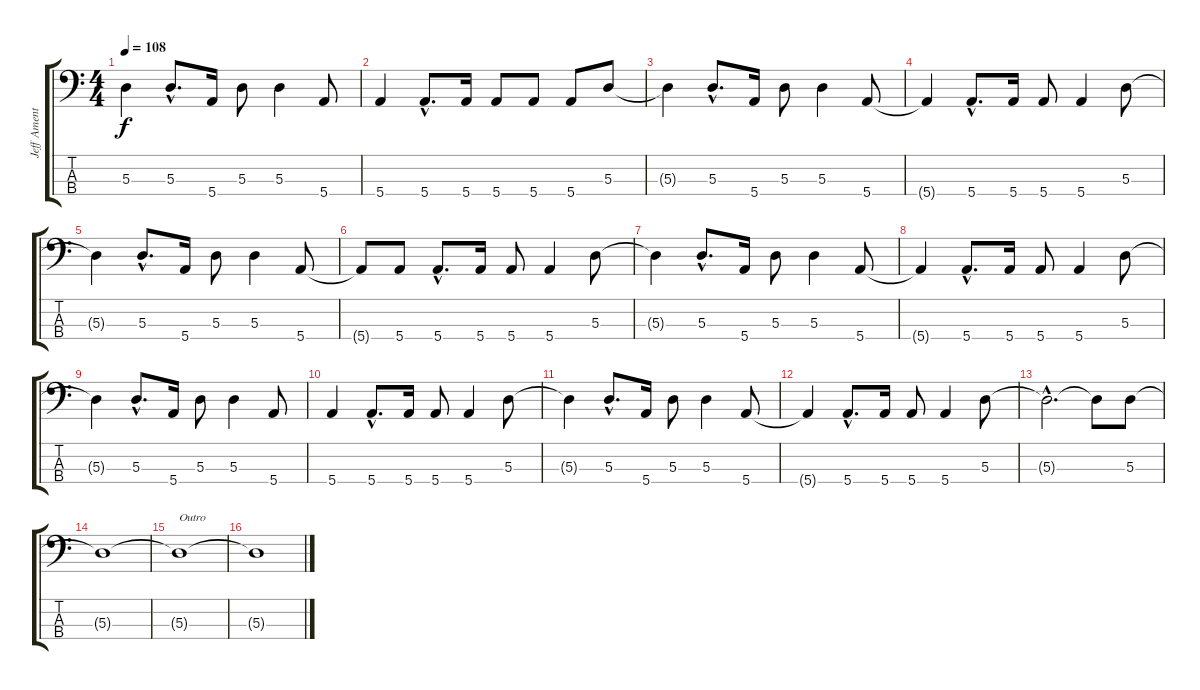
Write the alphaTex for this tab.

\track ("Jeff Ament" "Jeff Ament") {instrument electricbassfinger}
\staff {score tabs}
\tuning (G2 D2 A1 E1) {hide}
\ts (4 4)
\tempo 108
\clef f4
\ks c
5.3{t}.4{dy f} 5.3{hac}.8{d} 5.4.16 5.3.8 5.3.4 5.4.8 |
5.4.4 5.4{hac}.8{d} 5.4.16 5.4.8 5.4.8 5.4.8 5.3.8 |
5.3{t}.4 5.3{hac}.8{d} 5.4.16 5.3.8 5.3.4 5.4.8 |
5.4{t}.4 5.4{hac}.8{d} 5.4.16 5.4.8 5.4.4 5.3.8 |
5.3{t}.4 5.3{hac}.8{d} 5.4.16 5.3.8 5.3.4 5.4.8 |
5.4{t}.8 5.4.8 5.4{hac}.8{d} 5.4.16 5.4.8 5.4.4 5.3.8 |
5.3{t}.4 5.3{hac}.8{d} 5.4.16 5.3.8 5.3.4 5.4.8 |
5.4{t}.4 5.4{hac}.8{d} 5.4.16 5.4.8 5.4.4 5.3.8 |
5.3{t}.4 5.3{hac}.8{d} 5.4.16 5.3.8 5.3.4 5.4.8 |
5.4.4 5.4{hac}.8{d} 5.4.16 5.4.8 5.4.4 5.3.8 |
5.3{t}.4 5.3{hac}.8{d} 5.4.16 5.3.8 5.3.4 5.4.8 |
5.4{t}.4 5.4{hac}.8{d} 5.4.16 5.4.8 5.4.4 5.3.8 |
5.3{hac t}.2{d} 5.3{t}.8 5.3.8 |
5.3{t}.1 |
5.3{t}.1{txt "Outro"} |
5.3{t}.1
